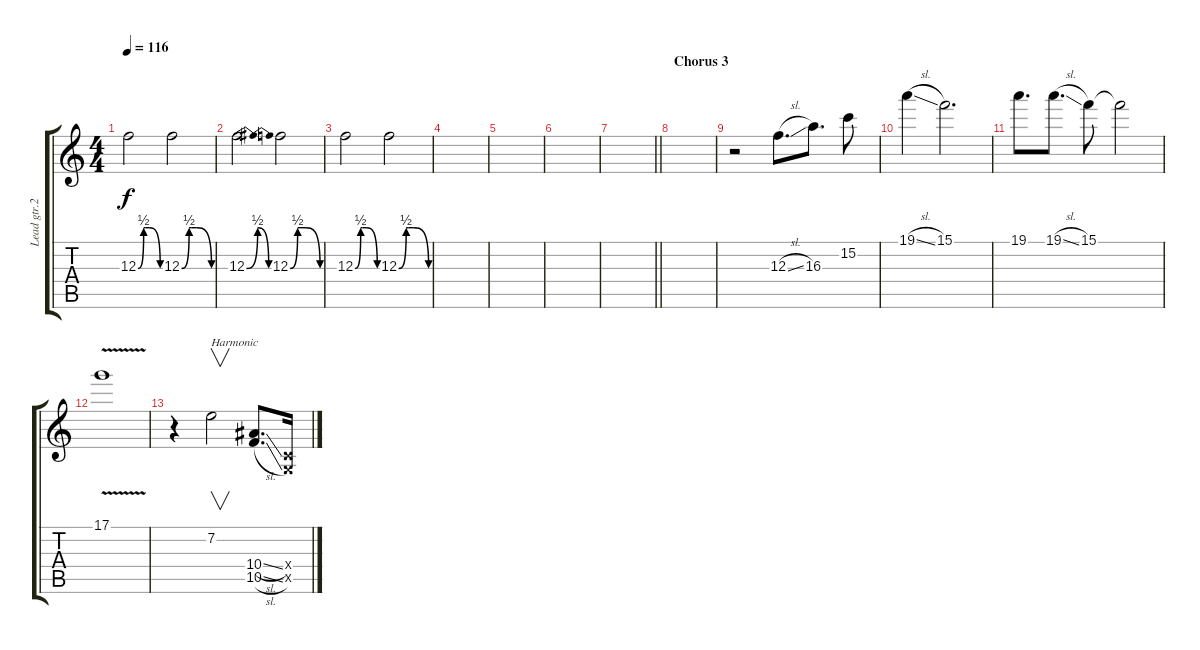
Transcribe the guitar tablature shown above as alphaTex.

\track ("Lead gtr.2" "Lead gtr.2") {instrument distortionguitar}
\staff {score tabs}
\tuning (D4 A3 F3 C3 G2 D2) {hide}
\ts (4 4)
\tempo 116
\clef g2
\ks c
12.3{be (custom 0 0 15 2 20 2 30 2 60 0)}.2{dy f} 12.3{be (custom 0 0 15 2 20 2 30 2 60 0)}.2 |
12.3{be (bendrelease 0 0 15 2 30 2 60 0)}.2 12.3{be (custom 0 0 15 2 20 2 30 2 60 0)}.2 |
12.3{be (custom 0 0 15 2 20 2 30 2 60 0)}.2 12.3{be (custom 0 0 15 2 20 2 30 2 60 0)}.2 |
|
|
|
\barLineRight lightlight
|
\section ("" "Chorus 3")
|
r.2 12.3{sl}.8{d volume 9 balance 8} 16.3.8{d} 15.2.8 |
19.1{sl}.4 15.1.2{d} |
19.1.8{d} 19.1{sl}.8{d} 15.1.8 15.1{t}.2 |
17.1{v}.1 |
r.4 7.2.2{v txt "Harmonic" volume 11 instrument guitarharmonics} (10.4{sl} 10.5{sl}).8{d volume 9 instrument distortionguitar} (0.4{x} 0.5{x}).16
